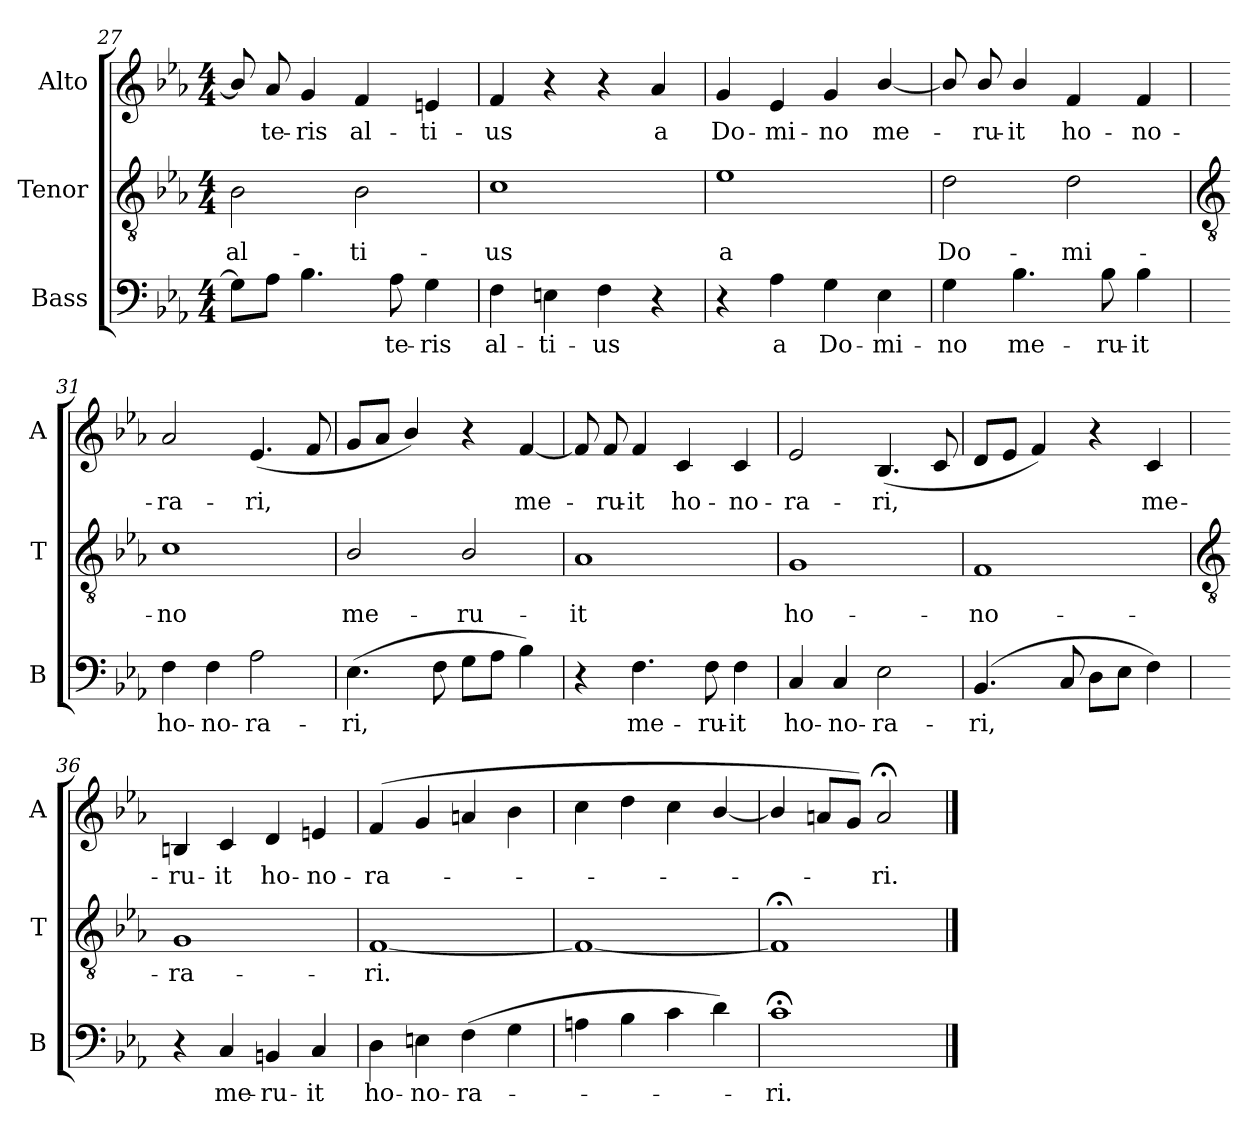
**kern	**text	**kern	**text	**kern	**text
*part3	*part3	*part2	*part2	*part1	*part1
*staff3	*staff3	*staff2	*staff2	*staff1	*staff1
*I"Bass	*	*I"Tenor	*	*I"Alto	*
*I'B	*	*I'T	*	*I'A	*
*clefF4	*	*clefGv2	*	*clefG2	*
*k[b-e-a-]	*	*k[b-e-a-]	*	*k[b-e-a-]	*
*E-:	*	*E-:	*	*E-:	*
*M4/4	*	*M4/4	*	*M4/4	*
=27	=27	=27	=27	=27	=27
!	!	!	!LO:LY:b	!	!
8GL]	.	2B-	al-	8b-/]	.
!	!	!	!	!	!LO:LY:b
8A-J	.	.	.	8a-	te-
!	!	!	!	!	!LO:LY:b
4.B-	.	.	.	4g	-ris
!	!	!	!LO:LY:b	!	!LO:LY:b
.	.	2B-	-ti-	4f	al-
!	!LO:LY:b	!	!	!	!
8A-	te-	.	.	.	.
!	!LO:LY:b	!	!	!	!LO:LY:b
4G	-ris	.	.	4en	-ti-
=28	=28	=28	=28	=28	=28
!	!LO:LY:b	!	!LO:LY:b	!	!LO:LY:b
4F	al-	1c	-us	4f	-us
!	!LO:LY:b	!	!	!	!
4En	-ti-	.	.	4r	.
!	!LO:LY:b	!	!	!	!
4F	-us	.	.	4r	.
!	!	!	!	!	!LO:LY:b
4r	.	.	.	4a-	a
=29	=29	=29	=29	=29	=29
!	!	!	!LO:LY:b	!	!LO:LY:b
4r	.	1e-	a	4g	Do-
!	!LO:LY:b	!	!	!	!LO:LY:b
4A-	a	.	.	4e-	-mi-
!	!LO:LY:b	!	!	!	!LO:LY:b
4G	Do-	.	.	4g	-no
!	!LO:LY:b	!	!	!	!LO:LY:b
4E-	-mi-	.	.	[4b-/	me-
=30	=30	=30	=30	=30	=30
!	!LO:LY:b	!	!LO:LY:b	!	!
4G	-no	2d	Do-	8b-/]	.
!	!	!	!	!	!LO:LY:b
.	.	.	.	8b-/	ru-
!	!LO:LY:b	!	!	!	!LO:LY:b
4.B-	me-	.	.	4b-/	-it
!	!	!	!LO:LY:b	!	!LO:LY:b
.	.	2d	-mi-	4f	ho-
!	!LO:LY:b	!	!	!	!
8B-	-ru-	.	.	.	.
!	!LO:LY:b	!	!	!	!LO:LY:b
4B-	-it	.	.	4f	-no-
!!LO:LB:g=z
=31	=31	=31	=31	=31	=31
*	*	*clefGv2	*	*	*
!	!LO:LY:b	!	!LO:LY:b	!	!LO:LY:b
4F	ho-	1c	-no	2a-	-ra-
!	!LO:LY:b	!	!	!	!
4F	-no-	.	.	.	.
!	!LO:LY:b	!	!	!	!LO:LY:b
2A-	-ra-	.	.	(<4.e-	-ri,
.	.	.	.	8f	.
=32	=32	=32	=32	=32	=32
!	!LO:LY:b	!	!LO:LY:b	!	!
(>4.E-	-ri,	2B-/	me-	8gL	.
.	.	.	.	8a-J	.
.	.	.	.	4b-/)	.
8F	.	.	.	.	.
!	!	!	!LO:LY:b	!	!
8GL	.	2B-/	-ru-	4r	.
8A-J	.	.	.	.	.
!	!	!	!	!	!LO:LY:b
4B-)	.	.	.	[4f	me-
=33	=33	=33	=33	=33	=33
!	!	!	!LO:LY:b	!	!
4r	.	1A-	-it	8f]	.
!	!	!	!	!	!LO:LY:b
.	.	.	.	8f	ru-
!	!LO:LY:b	!	!	!	!LO:LY:b
4.F	me-	.	.	4f	-it
!	!	!	!	!	!LO:LY:b
.	.	.	.	4c	ho-
!	!LO:LY:b	!	!	!	!
8F	-ru-	.	.	.	.
!	!LO:LY:b	!	!	!	!LO:LY:b
4F	-it	.	.	4c	-no-
=34	=34	=34	=34	=34	=34
!	!LO:LY:b	!	!LO:LY:b	!	!LO:LY:b
4C	ho-	1G	ho-	2e-	-ra-
!	!LO:LY:b	!	!	!	!
4C	-no-	.	.	.	.
!	!LO:LY:b	!	!	!	!LO:LY:b
2E-	-ra-	.	.	(<4.B-	-ri,
.	.	.	.	8c	.
=35	=35	=35	=35	=35	=35
!	!LO:LY:b	!	!LO:LY:b	!	!
(>4.BB-	-ri,	1F	-no-	8dL	.
.	.	.	.	8e-J	.
.	.	.	.	4f)	.
8C	.	.	.	.	.
8DL	.	.	.	4r	.
8E-J	.	.	.	.	.
!	!	!	!	!	!LO:LY:b
4F)	.	.	.	4c	me-
!!LO:LB:g=z
=36	=36	=36	=36	=36	=36
*	*	*clefGv2	*	*	*
!	!	!	!LO:LY:b	!	!LO:LY:b
4r	.	1G	-ra-	4Bn	-ru-
!	!LO:LY:b	!	!	!	!LO:LY:b
4C	me-	.	.	4c	-it
!	!LO:LY:b	!	!	!	!LO:LY:b
4BBn	-ru-	.	.	4d	ho-
!	!LO:LY:b	!	!	!	!LO:LY:b
4C	-it	.	.	4en	-no-
=37	=37	=37	=37	=37	=37
!	!LO:LY:b	!	!LO:LY:b	!	!LO:LY:b
4D	ho-	[1F	-ri.	(<4f	-ra-
!	!LO:LY:b	!	!	!	!
4En	-no-	.	.	4g	.
!	!LO:LY:b	!	!	!	!
(>4F	-ra-	.	.	4an	.
4G	.	.	.	4b-	.
=38	=38	=38	=38	=38	=38
4An	.	1F_	.	4cc	.
4B-	.	.	.	4dd	.
4c	.	.	.	4cc	.
4d)	.	.	.	[4b-/	.
=39	=39	=39	=39	=39	=39
!	!LO:LY:b	!	!	!	!
1c;<	ri.	1F;<]	.	4b-/]	.
.	.	.	.	8anL	.
.	.	.	.	8gJ)	.
!	!	!	!	!	!LO:LY:b
.	.	.	.	2a;<	ri.
==	==	==	==	==	==
*-	*-	*-	*-	*-	*-
